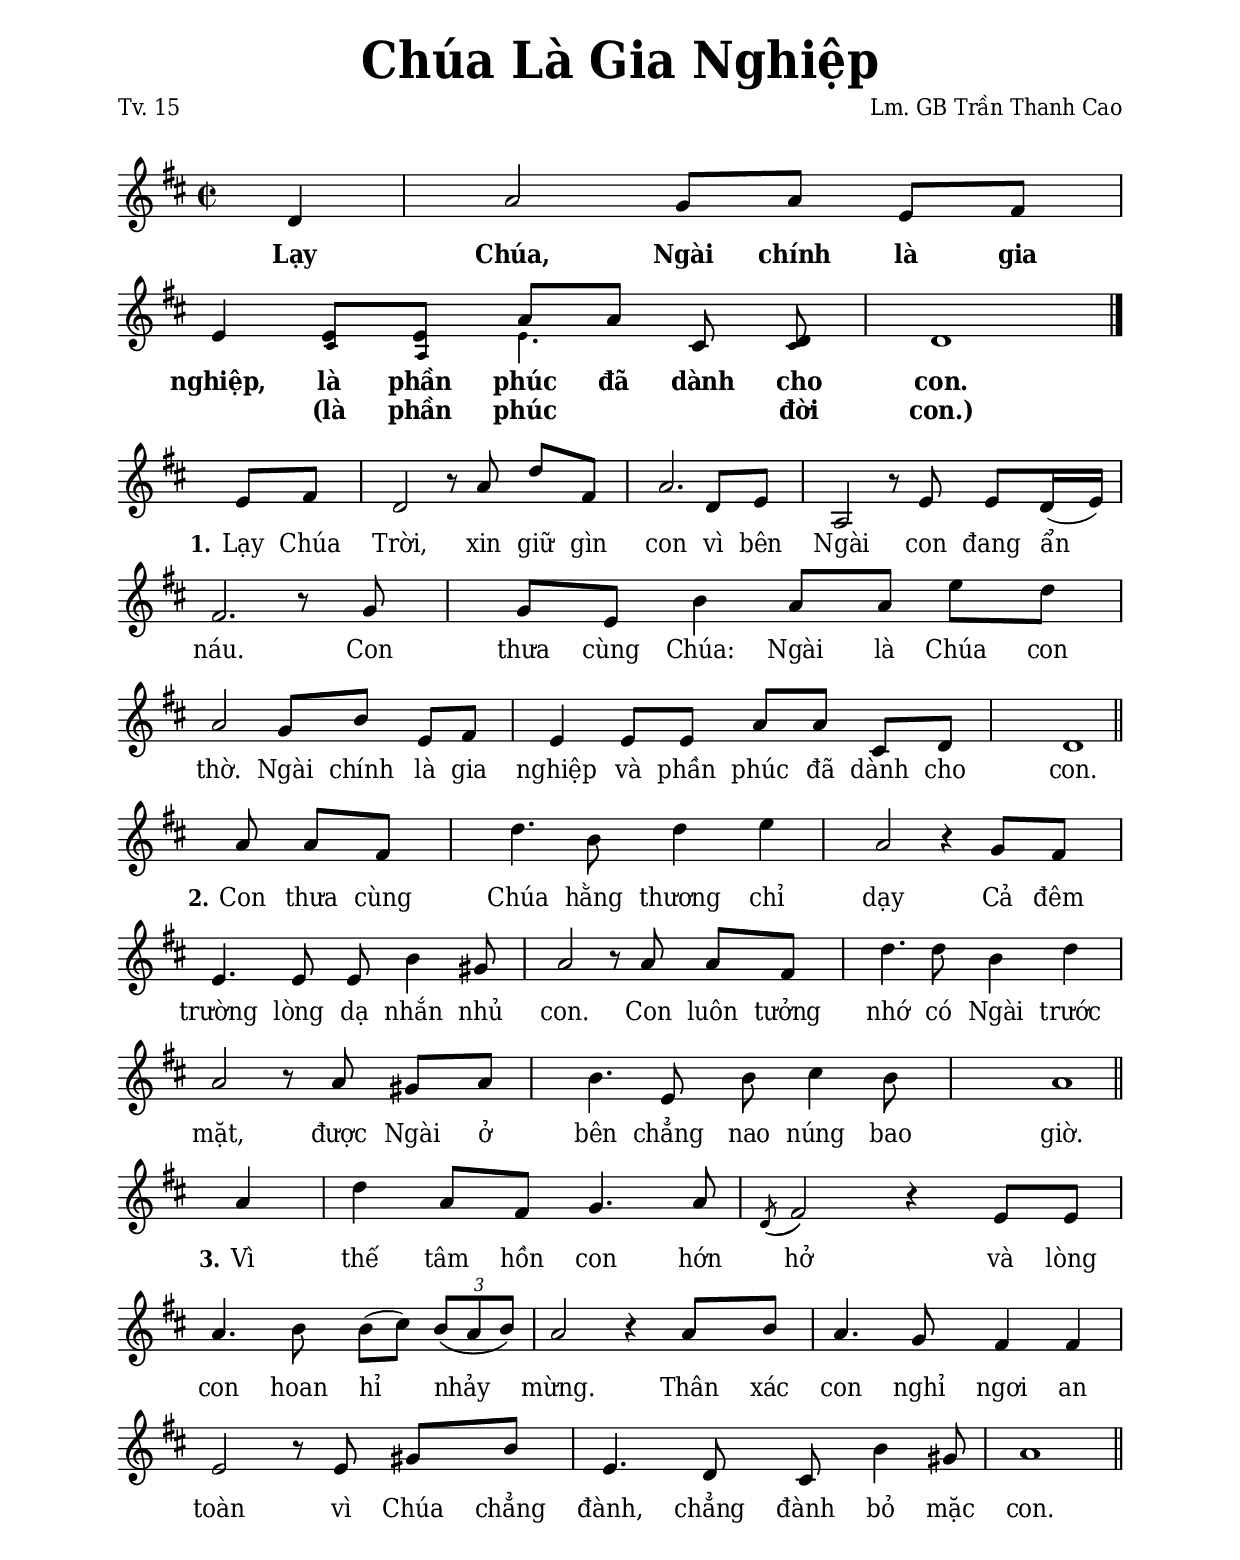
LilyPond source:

% Cài đặt chung
\version "2.22.1"
\include "english.ly"

\header {
  title = \markup { \fontsize #3 "Chúa Là Gia Nghiệp" }
  poet = "Tv. 15"
  composer = "Lm. GB Trần Thanh Cao"
  arranger = " "
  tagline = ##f
}

% Nhạc điệp khúc
nhacDiepKhucSop = \relative c' {
  \partial 4
  \once \override NoteColumn.X-offset = 5
  d4 |
  \once \override NoteColumn.X-offset = 5
  a'2 g8 a e fs |
  e4
  e8 e a a cs, d
  d1 \bar "|."
}

nhacDiepKhucBas = \relative c' {
  \skip 4
  \skip 1
  \skip 4
  cs8 a e'4. cs8 |
  d1 \bar "|."
}

% Nhạc phiên khúc
nhacPhienKhucMot = \relative c' {
  \partial 4 e8 fs |
  d2 r8 a' d fs, |
  a2. d,8 e |
  a,2 r8 e' e d16 (e) |
  fs2. r8 g |
  g e b'4 a8 a e' d |
  a2 g8 b e, fs |
  e4 e8 e a a cs, d |
  d1 \bar "||"
}

nhacPhienKhucHai = \relative c'' {
  \partial 4. a8 a fs |
  d'4. b8 d4 e |
  a,2 r4 g8 fs |
  e4. e8 e b'4 gs8 |
  a2 r8 a a fs |
  d'4. d8 b4 d |
  a2 r8 a gs a |
  b4. e,8 b' cs4 b8 |
  a1 \bar "||"
}

nhacPhienKhucBa = \relative c'' {
  \partial 4 a4 |
  d a8 fs g4. a8 |
  \acciaccatura {d,8(} fs2) r4 e8 e |
  \autoBeamOff
  a4. b8 b ([cs])
  \tuplet 3/2 { b \([a b]\) } |
  \autoBeamOn
  a2 r4 a8 b |
  a4. g8 fs4 fs |
  e2 r8 e gs b |
  e,4. d8 cs b'4 gs8 |
  a1 \bar "||"
}

% Lời điệp khúc
loiDiepKhucSop = \lyricmode {
  \tweak extra-offset #'(5 . 0)
  Lạy
  \tweak extra-offset #'(5 . 0)
  Chúa, Ngài chính là gia
  \override LyricText.extra-offset = #'(0 . 1.2)
  nghiệp,
  là phần phúc đã dành cho con.
}

loiDiepKhucBas = \lyricmode {
  \override LyricText.extra-offset = #'(0 . 1.2)
  (là phần phúc đời con.)
}

% Lời phiên khúc
loiPhienKhucMot = \lyricmode {
  \set stanza = #"1."
  Lạy Chúa Trời, xin giữ gìn con vì bên Ngài con đang ẩn náu.
  Con thưa cùng Chúa: Ngài là Chúa con thờ.
  Ngài chính là gia nghiệp và phần phúc đã dành cho con.
}

loiPhienKhucHai = \lyricmode {
  \set stanza = #"2."
  Con thưa cùng Chúa hằng thương chỉ dạy
  Cả đêm trường lòng dạ nhắn nhủ con.
  Con luôn tưởng nhớ có Ngài trước mặt,
  được Ngài ở bên chẳng nao núng bao giờ.
}

loiPhienKhucBa = \lyricmode {
  \set stanza = #"3."
  Vì thế tâm hồn con hớn hở và lòng con hoan hỉ 
  \set lyricMelismaAlignment = #LEFT
  nhảy mừng.
  Thân xác con nghỉ ngơi an toàn
  vì Chúa chẳng đành, chẳng đành bỏ mặc con.
}


% Dàn trang
\paper {
  #(set-paper-size "a4")
  top-margin = 20\mm
  bottom-margin = 10\mm
  left-margin = 20\mm
  right-margin = 20\mm
  indent = #0
  #(define fonts
    (make-pango-font-tree
      "Deja Vu Serif Condensed"
      "Deja Vu Serif Condensed"
      "Deja Vu Serif Condensed"
      (/ 20 20)))
  page-count = #1
  system-system-spacing = #'((basic-distance . 11.5)
                             (minimum-distance . 11.5)
                             (padding . 1))
  score-system-spacing = #'((basic-distance . 11.5)
                             (minimum-distance . 11.5)
                             (padding . 1))
}

% Thiết lập tông và nhịp
TongNhip = {
  \key d \major \time 2/2
  \set Timing.beamExceptions = #'()
  \set Timing.baseMoment = #(ly:make-moment 1/4)
  \set Timing.beatStructure = #'(1 1 1 1)
}

% Đổi kích thước nốt cho bè phụ
notBePhu =
#(define-music-function (font-size music) (number? ly:music?)
   (for-some-music
     (lambda (m)
       (if (music-is-of-type? m 'rhythmic-event)
           (begin
             (set! (ly:music-property m 'tweaks)
                   (cons `(font-size . ,font-size)
                         (ly:music-property m 'tweaks)))
             #t)
           #f))
     music)
   music)

\score {
  \new ChoirStaff <<
    \new Staff = diepKhuc \with {
        \consists "Merge_rests_engraver"
        %\magnifyStaff #(magstep +1)
        printPartCombineTexts = ##f
      }
      <<
      \new Voice \TongNhip \partCombine 
        \nhacDiepKhucSop
        \notBePhu -3 { \nhacDiepKhucBas }
      \new NullVoice = nhacThamChieu \nhacDiepKhucSop
      \new Lyrics \with {
          \override VerticalAxisGroup.
            nonstaff-relatedstaff-spacing.padding = #2
          \override VerticalAxisGroup.
            nonstaff-unrelatedstaff-spacing.padding = #1
        }
        \lyricsto nhacThamChieu \loiDiepKhucSop
      \new NullVoice = nhacThamChieuBas \nhacDiepKhucBas
      \new Lyrics \lyricsto nhacThamChieuBas \loiDiepKhucBas
      >>
  >>
  \layout {
    \override Lyrics.LyricText.font-series = #'bold
    %\override Lyrics.LyricText.font-size = #+2
    \override Lyrics.LyricSpace.minimum-distance = #4.0
    \override Score.BarNumber.break-visibility = ##(#f #f #f)
    \override Score.SpacingSpanner.uniform-stretching = ##t
  }
}

%\markup { \vspace #+0.5 }

\score {
  \new ChoirStaff <<
    \new Staff = phienKhuc \with {
        %\magnifyStaff #(magstep +1)
      }
      <<
      \new Voice = beSop {
        \TongNhip \nhacPhienKhucMot
      }
    >>
    \new Lyrics \with {
          \override VerticalAxisGroup.
            nonstaff-relatedstaff-spacing.padding = #0.5
          \override VerticalAxisGroup.
            nonstaff-unrelatedstaff-spacing.padding = #1
        }
        \lyricsto beSop \loiPhienKhucMot
  >>
  \layout {
    \override Staff.TimeSignature.transparent = ##t
    %\override Lyrics.LyricText.font-size = #+2
    \override Lyrics.LyricSpace.minimum-distance = #1.5
    \override Score.BarNumber.break-visibility = ##(#f #f #f)
    \override Score.SpacingSpanner.uniform-stretching = ##t
    \override Score.SpacingSpanner packed-spacing = ##t
  }
}

\score {
  \new ChoirStaff <<
    \new Staff = phienKhuc \with {
        %\magnifyStaff #(magstep +1)
      }
      <<
      \new Voice = beSop {
        \TongNhip \nhacPhienKhucHai
      }
    >>
    \new Lyrics \with {
          \override VerticalAxisGroup.
            nonstaff-relatedstaff-spacing.padding = #1.2
          \override VerticalAxisGroup.
            nonstaff-unrelatedstaff-spacing.padding = #1
        }
        \lyricsto beSop \loiPhienKhucHai
  >>
  \layout {
    \override Staff.TimeSignature.transparent = ##t
    %\override Lyrics.LyricText.font-size = #+2
    \override Lyrics.LyricSpace.minimum-distance = #1.5
    \override Score.BarNumber.break-visibility = ##(#f #f #f)
    \override Score.SpacingSpanner.uniform-stretching = ##t
    \override Score.SpacingSpanner packed-spacing = ##t
  }
}

\score {
  \new ChoirStaff <<
    \new Staff = phienKhuc \with {
        %\magnifyStaff #(magstep +1)
      }
      <<
      \new Voice = beSop {
        \TongNhip \nhacPhienKhucBa
      }
    >>
    \new Lyrics \with {
          \override VerticalAxisGroup.
            nonstaff-relatedstaff-spacing.padding = #1.2
          \override VerticalAxisGroup.
            nonstaff-unrelatedstaff-spacing.padding = #1
        }
        \lyricsto beSop \loiPhienKhucBa
  >>
  \layout {
    \override Staff.TimeSignature.transparent = ##t
    %\override Lyrics.LyricText.font-size = #+2
    \override Lyrics.LyricSpace.minimum-distance = #3
    \override Score.BarNumber.break-visibility = ##(#f #f #f)
    \override Score.SpacingSpanner.uniform-stretching = ##t
    %\override Score.SpacingSpanner packed-spacing = ##t
    %\override Score.SpacingSpanner.strict-grace-spacing = ##t
  }
}
